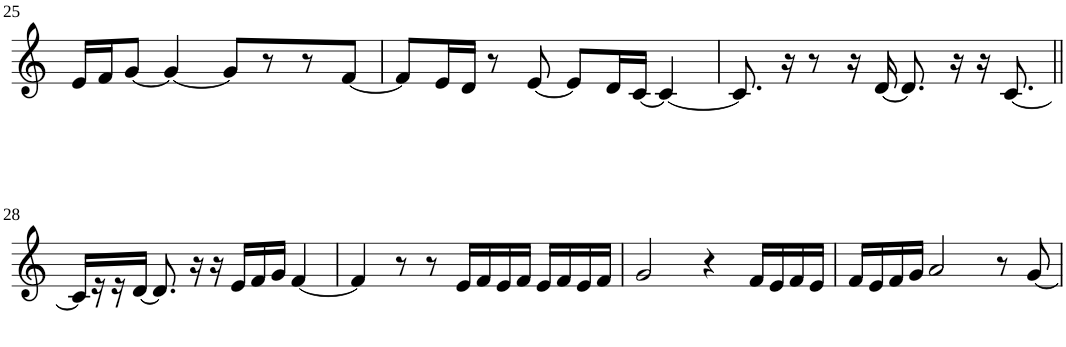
**kern
*part1
*staff1
*I"Violin
!!LO:PB:g=z
*clefG2
*k[]
*M4/4
=25
16e/LL
16f/J
[8g/J
4g/_
8g/L]
8r
8r
[8f/J
=26
8f/L]
16e/L
16d/JJ
8r
[8e/
8e/L]
16d/L
[16c/JJ
4c/_
=27
8.c/]
16r
8r
16r
[16d/
8.d/]
16r
16r
[8.c/
!!LO:LB:g=z
=28||
16c/LL]
16r
16r
[16d/JJ
8.d/]
16r
16r
16e/LL
16f/
16g/JJ
[4f/
=29
4f/]
8r
8r
16e/LL
16f/
16e/
16f/JJ
16e/LL
16f/
16e/
16f/JJ
=30
2g/
4r
16f/LL
16e/
16f/
16e/JJ
=31
16f/LL
16e/
16f/
16g/JJ
2a/
8r
[8g/
=
*-
